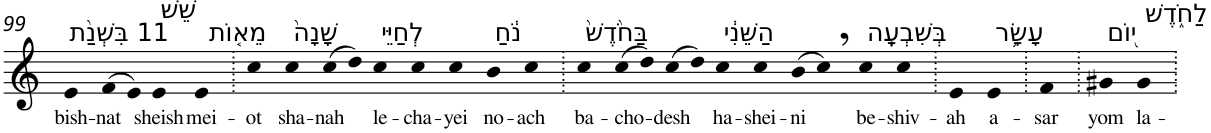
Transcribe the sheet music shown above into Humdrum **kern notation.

**kern	**text
*part1	*part1
*staff1	*staff1
*I"Piano	*
*I'Pno	*
!!LO:PB:g=z
*clefG2	*
*k[]	*
=99	=99
!LO:TX:a:t=11 בִּשְׁנַ֨ת	!
!	!LO:LY:b
4e	bish-
!	!LO:LY:b
(>8f	-nat
8e)	.
!LO:TX:a:t=שֵׁשׁ	!
!	!LO:LY:b
4e	sheish
!LO:TX:a:t=מֵא֤וֹת	!
!	!LO:LY:b
4e	mei-
=100.	=100.
!	!LO:LY:b
4cc	-ot
!LO:TX:a:t=שָׁנָה֙	!
!	!LO:LY:b
4cc	sha-
!	!LO:LY:b
(>8cc	-nah
8dd)	.
!LO:TX:a:t=לְחַיֵּי	!
!	!LO:LY:b
4cc	le-
!	!LO:LY:b
4cc	-cha-
!	!LO:LY:b
4cc	-yei
!LO:TX:a:t=נֹ֔חַ	!
!	!LO:LY:b
4b	no-
!	!LO:LY:b
4cc	-ach
=101.	=101.
!LO:TX:a:t=בַּחֹ֙דֶשׁ֙	!
!	!LO:LY:b
4cc	ba-
!	!LO:LY:b
(>8cc	-cho-
8dd)	.
!	!LO:LY:b
(>8cc	-desh
8dd)	.
!LO:TX:a:t=הַשֵּׁנִ֔י	!
!	!LO:LY:b
4cc	ha-
!	!LO:LY:b
4cc	-shei-
!	!LO:LY:b
(>8b	-ni
8cc,)	.
!LO:TX:a:t=בְּשִׁבְעָֽה	!
!	!LO:LY:b
4cc	be-
!	!LO:LY:b
4cc	-shiv-
=102.	=102.
!	!LO:LY:b
4e	-ah
!LO:TX:a:t=עָשָׂ֥ר	!
!	!LO:LY:b
4e	a-
=103.	=103.
!	!LO:LY:b
4f	-sar
=104.	=104.
!LO:TX:a:t=י֖וֹם	!
!	!LO:LY:b
4g#X	yom
!LO:TX:a:t=לַחֹ֑דֶשׁ	!
!	!LO:LY:b
4g#	la-
=.	=.
*-	*-
